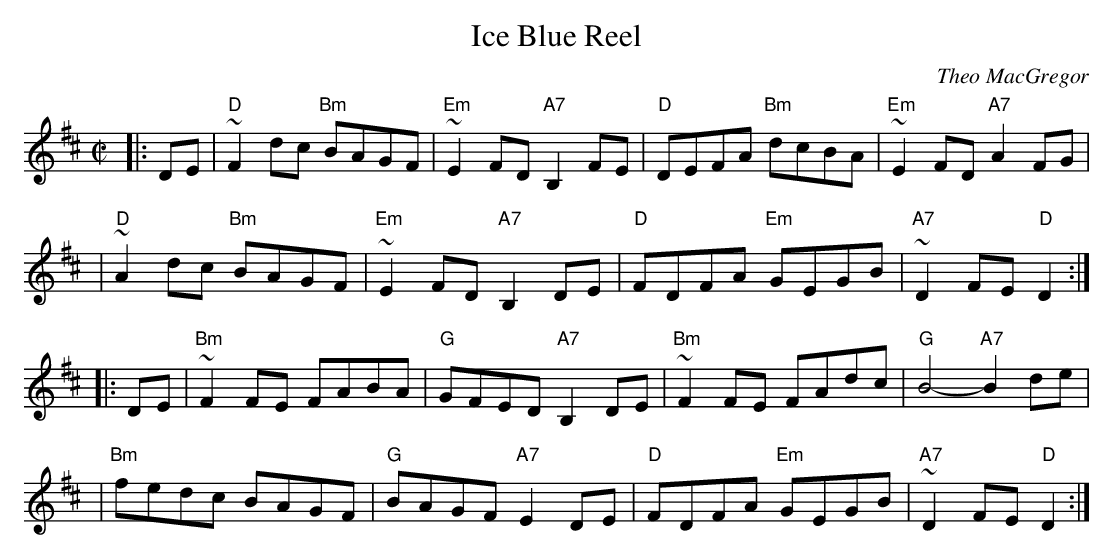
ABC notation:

X:1
T: Ice Blue Reel
C: Theo MacGregor
M: C|
L: 1/8
K: D
|: DE | "D"~F2dc "Bm"BAGF | "Em"~E2FD "A7"B,2FE | "D"DEFA "Bm"dcBA | "Em"~E2FD "A7"A2FG |
      | "D"~A2dc "Bm"BAGF | "Em"~E2FD "A7"B,2DE | "D"FDFA "Em"GEGB | "A7"~D2FE "D"D2 :|
|: DE | "Bm"~F2FE FABA | "G"GFED "A7"B,2DE | "Bm"~F2FE FAdc | "G"B4- "A7"B2de |
      | "Bm"fedc BAGF | "G"BAGF "A7"E2DE | "D"FDFA "Em"GEGB | "A7"~D2FE "D"D2 :|
